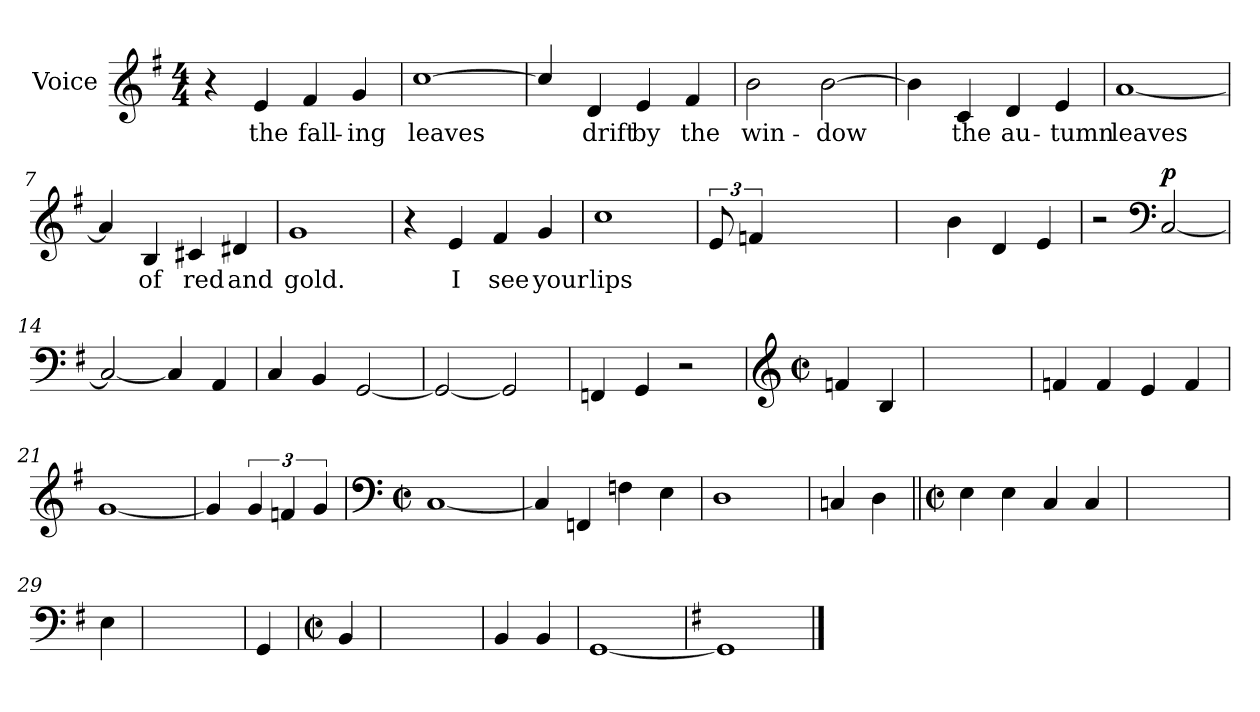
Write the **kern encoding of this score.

**kern	**text	**dynam
*part1	*part1	*part1
*staff1	*staff1	*staff1
*I"Voice	*	*
*I'V	*	*
*clefG2	*	*
*k[f#]	*	*
*M4/4	*	*
=1	=1	=1
4r	.	.
!	!LO:LY:b	!
4e/	the	.
!	!LO:LY:b	!
4f#/	fall-	.
!	!LO:LY:b	!
4g/	-ing	.
=2	=2	=2
!	!LO:LY:b	!
[1cc	leaves	.
=3	=3	=3
4cc/]	.	.
!	!LO:LY:b	!
4d/	drift	.
!	!LO:LY:b	!
4e/	by	.
!	!LO:LY:b	!
4f#/	the	.
=4	=4	=4
!	!LO:LY:b	!
2b\	win-	.
!	!LO:LY:b	!
[2b\	-dow	.
=5	=5	=5
4b\]	.	.
!	!LO:LY:b	!
4c/	the	.
!	!LO:LY:b	!
4d/	au-	.
!	!LO:LY:b	!
4e/	-tumn	.
=6	=6	=6
!	!LO:LY:b	!
[1a	leaves	.
=7	=7	=7
4a/]	.	.
!	!LO:LY:b	!
4B/	of	.
!	!LO:LY:b	!
4c#X/	red	.
!	!LO:LY:b	!
4d#X/	and	.
=8	=8	=8
!	!LO:LY:b	!
1g	gold.	.
=9	=9	=9
4r	.	.
!	!LO:LY:b	!
4e/	I	.
!	!LO:LY:b	!
4f#/	see	.
!	!LO:LY:b	!
4g/	your	.
=10	=10	=10
!	!LO:LY:b	!
1cc	lips	.
!!LO:LB:g=z
=11	=11	=11
12e/	.	.
6fn/	.	.
2ryy	.	.
4ryy	.	.
=12	=12	=12
4ryy	.	.
4b\	.	.
4d/	.	.
4e/	.	.
=13	=13	=13
2r	.	.
*clefF4	*	*
!	!	!LO:DY:a
[<2C/	.	p
=14	=14	=14
2C/_	.	.
4C/]	.	.
4AA/	.	.
=15	=15	=15
4C/	.	.
4BB/	.	.
[<2GG/	.	.
=16	=16	=16
2GG/_	.	.
2GG/]	.	.
=17	=17	=17
4FFn/	.	.
4GG/	.	.
2r	.	.
=18	=18	=18
*clefG2	*	*
*M2/2	*	*
*met(c|)	*	*
4fn/	.	.
4B/	.	.
=19	=19	=19
1ryy	.	.
=20	=20	=20
4fn/	.	.
4f/	.	.
4e/	.	.
4f/	.	.
!!LO:LB:g=z
=21	=21	=21
[<1g	.	.
=22	=22	=22
4g/]	.	.
6g/	.	.
6fn/	.	.
6g/	.	.
!!LO:LB:g=z
=23	=23	=23
*clefF4	*	*
*M2/2	*	*
*met(c|)	*	*
[<1C	.	.
=24	=24	=24
4C/]	.	.
4FFn/	.	.
4Fn\	.	.
4E\	.	.
=25	=25	=25
1D	.	.
=26	=26	=26
4Cn/	.	.
4D\	.	.
!!LO:LB:g=z
=27||	=27||	=27||
*M2/2	*	*
*met(c|)	*	*
4E\	.	.
4E\	.	.
4C/	.	.
4C/	.	.
=28	=28	=28
1ryy	.	.
=29	=29	=29
4E\	.	.
=30	=30	=30
1ryy	.	.
=31	=31	=31
4GG/	.	.
!!LO:LB:g=z
=32	=32	=32
*M2/2	*	*
*met(c|)	*	*
4BB/	.	.
=33	=33	=33
1ryy	.	.
=34	=34	=34
4BB/	.	.
4BB/	.	.
=35	=35	=35
[<1GG	.	.
=36	=36	=36
*k[f#]	*	*
1GG]	.	.
==	==	==
*-	*-	*-
